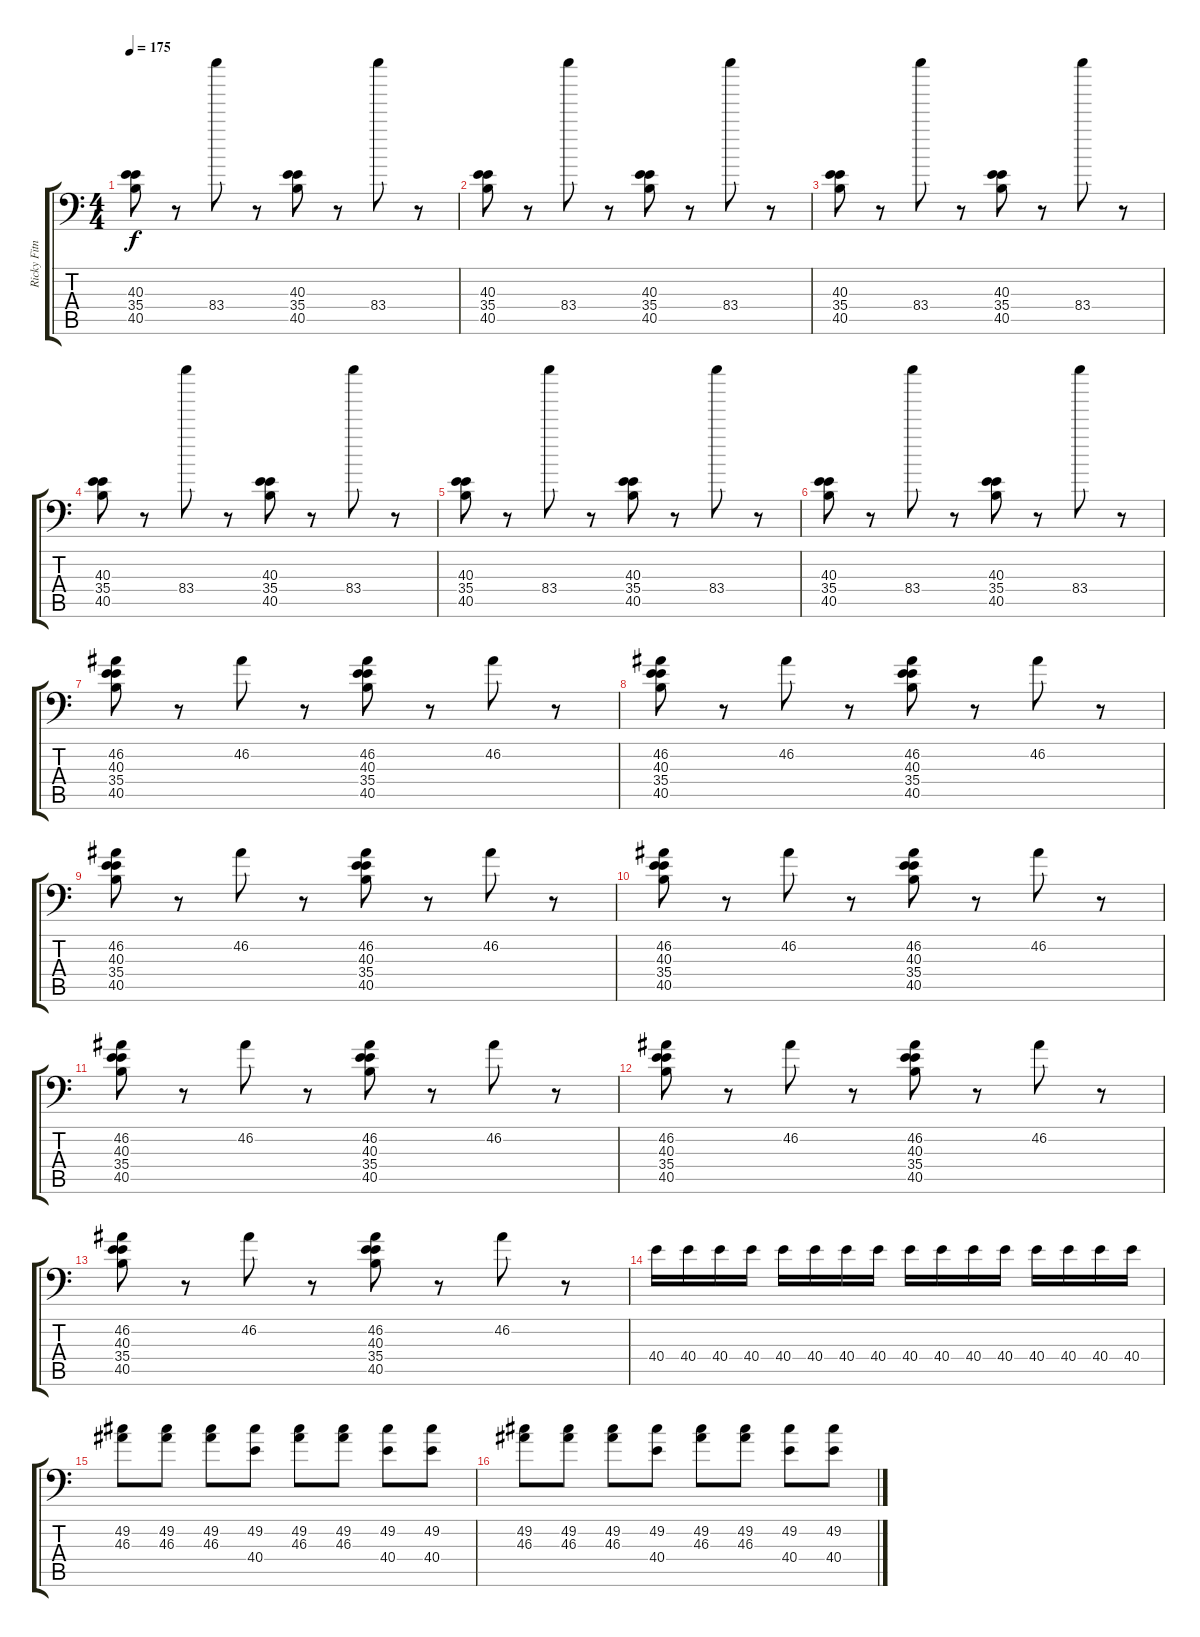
\track ("Ricky Fitness" "Ricky Fitn") {instrument acousticgrandpiano}
\staff {score tabs}
\tuning (C-1 C-1 C-1 C-1 C-1 C-1) {hide}
\ts (4 4)
\tempo 175
\clef f4
\ks c
(40.3 35.4 40.5).8{dy f} r.8 83.4.8 r.8 (40.3 35.4 40.5).8 r.8 83.4.8 r.8 |
(40.3 35.4 40.5).8 r.8 83.4.8 r.8 (40.3 35.4 40.5).8 r.8 83.4.8 r.8 |
(40.3 35.4 40.5).8 r.8 83.4.8 r.8 (40.3 35.4 40.5).8 r.8 83.4.8 r.8 |
(40.3 35.4 40.5).8 r.8 83.4.8 r.8 (40.3 35.4 40.5).8 r.8 83.4.8 r.8 |
(40.3 35.4 40.5).8 r.8 83.4.8 r.8 (40.3 35.4 40.5).8 r.8 83.4.8 r.8 |
(40.3 35.4 40.5).8 r.8 83.4.8 r.8 (40.3 35.4 40.5).8 r.8 83.4.8 r.8 |
(46.2 40.3 35.4 40.5).8 r.8 46.2.8 r.8 (46.2 40.3 35.4 40.5).8 r.8 46.2.8 r.8 |
(46.2 40.3 35.4 40.5).8 r.8 46.2.8 r.8 (46.2 40.3 35.4 40.5).8 r.8 46.2.8 r.8 |
(46.2 40.3 35.4 40.5).8 r.8 46.2.8 r.8 (46.2 40.3 35.4 40.5).8 r.8 46.2.8 r.8 |
(46.2 40.3 35.4 40.5).8 r.8 46.2.8 r.8 (46.2 40.3 35.4 40.5).8 r.8 46.2.8 r.8 |
(46.2 40.3 35.4 40.5).8 r.8 46.2.8 r.8 (46.2 40.3 35.4 40.5).8 r.8 46.2.8 r.8 |
(46.2 40.3 35.4 40.5).8 r.8 46.2.8 r.8 (46.2 40.3 35.4 40.5).8 r.8 46.2.8 r.8 |
(46.2 40.3 35.4 40.5).8 r.8 46.2.8 r.8 (46.2 40.3 35.4 40.5).8 r.8 46.2.8 r.8 |
40.4.16 40.4.16 40.4.16 40.4.16 40.4.16 40.4.16 40.4.16 40.4.16 40.4.16 40.4.16 40.4.16 40.4.16 40.4.16 40.4.16 40.4.16 40.4.16 |
(49.2 46.3).8 (49.2 46.3).8 (49.2 46.3).8 (49.2 40.4).8 (49.2 46.3).8 (49.2 46.3).8 (49.2 40.4).8 (49.2 40.4).8 |
(49.2 46.3).8 (49.2 46.3).8 (49.2 46.3).8 (49.2 40.4).8 (49.2 46.3).8 (49.2 46.3).8 (49.2 40.4).8 (49.2 40.4).8
